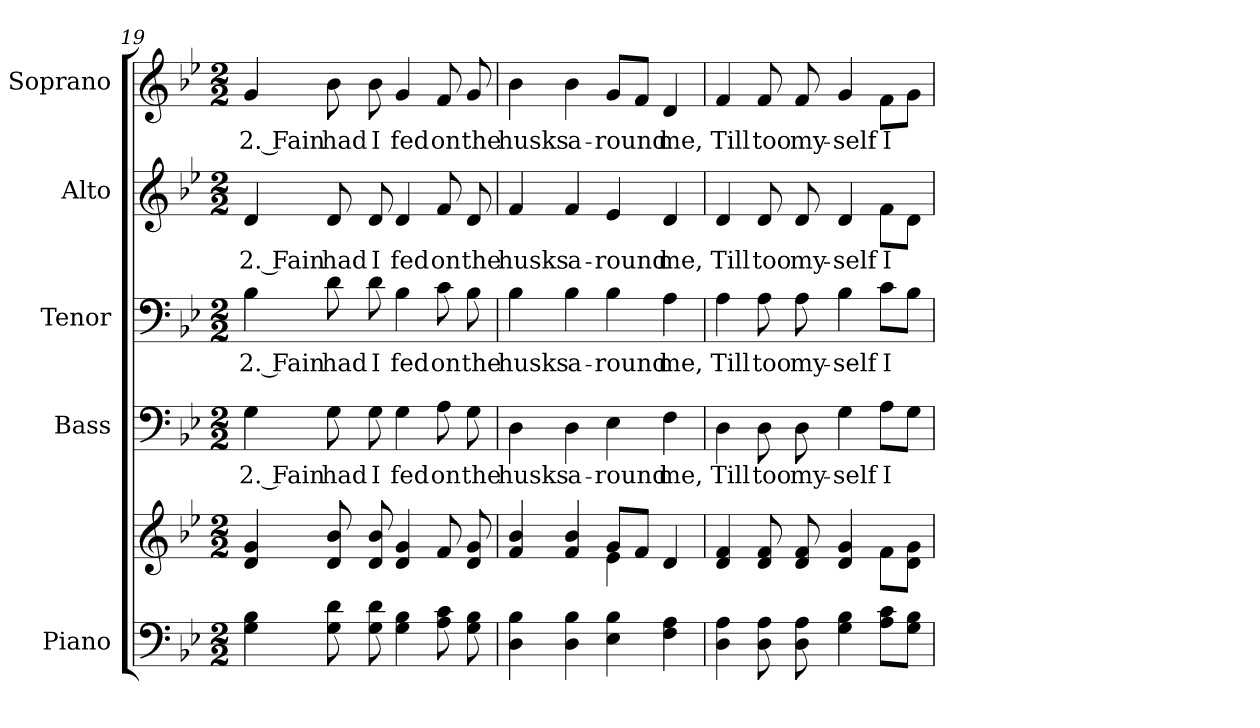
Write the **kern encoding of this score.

**kern	**kern	**kern	**text	**kern	**text	**kern	**text	**kern	**text
*part5	*part5	*part4	*part4	*part3	*part3	*part2	*part2	*part1	*part1
*staff6	*staff5	*staff4	*staff4	*staff3	*staff3	*staff2	*staff2	*staff1	*staff1
*I"Piano	*	*I"Bass	*	*I"Tenor	*	*I"Alto	*	*I"Soprano	*
*I'Pno.	*	*I'B.	*	*I'T.	*	*I'A.	*	*I'S.	*
!!LO:LB:g=z
*clefF4	*clefG2	*clefF4	*	*clefF4	*	*clefG2	*	*clefG2	*
*k[b-e-]	*k[b-e-]	*k[b-e-]	*	*k[b-e-]	*	*k[b-e-]	*	*k[b-e-]	*
*B-:	*B-:	*B-:	*	*B-:	*	*B-:	*	*B-:	*
*M2/2	*M2/2	*M2/2	*	*M2/2	*	*M2/2	*	*M2/2	*
=19	=19	=19	=19	=19	=19	=19	=19	=19	=19
!	!	!	!LO:LY:b:color=#000000	!	!	!	!	!	!
!	!	!	!	!	!LO:LY:b:color=#000000	!	!	!	!
!	!	!	!	!	!	!	!LO:LY:b:color=#000000	!	!
!	!	!	!	!	!	!	!	!	!LO:LY:b:color=#000000
4Gi\ 4B-i	4di/ 4gi	4Gi\	2. Fain	4B-i\	2. Fain	4di/	2. Fain	4gi/	2. Fain
!	!	!	!LO:LY:b:color=#000000	!	!	!	!	!	!
!	!	!	!	!	!LO:LY:b:color=#000000	!	!	!	!
!	!	!	!	!	!	!	!LO:LY:b:color=#000000	!	!
!	!	!	!	!	!	!	!	!	!LO:LY:b:color=#000000
8Gi\ 8di	8di/ 8b-i	8Gi\	had	8di\	had	8di/	had	8b-i\	had
!	!	!	!LO:LY:b:color=#000000	!	!	!	!	!	!
!	!	!	!	!	!LO:LY:b:color=#000000	!	!	!	!
!	!	!	!	!	!	!	!LO:LY:b:color=#000000	!	!
!	!	!	!	!	!	!	!	!	!LO:LY:b:color=#000000
8Gi\ 8di	8di/ 8b-i	8Gi\	I	8di\	I	8di/	I	8b-i\	I
!	!	!	!LO:LY:b:color=#000000	!	!	!	!	!	!
!	!	!	!	!	!LO:LY:b:color=#000000	!	!	!	!
!	!	!	!	!	!	!	!LO:LY:b:color=#000000	!	!
!	!	!	!	!	!	!	!	!	!LO:LY:b:color=#000000
4Gi\ 4B-i	4di/ 4gi	4Gi\	fed	4B-i\	fed	4di/	fed	4gi/	fed
!	!	!	!LO:LY:b:color=#000000	!	!	!	!	!	!
!	!	!	!	!	!LO:LY:b:color=#000000	!	!	!	!
!	!	!	!	!	!	!	!LO:LY:b:color=#000000	!	!
!	!	!	!	!	!	!	!	!	!LO:LY:b:color=#000000
8Ai\ 8ci	8fi/	8Ai\	on	8ci\	on	8fi/	on	8fi/	on
!	!	!	!LO:LY:b:color=#000000	!	!	!	!	!	!
!	!	!	!	!	!LO:LY:b:color=#000000	!	!	!	!
!	!	!	!	!	!	!	!LO:LY:b:color=#000000	!	!
!	!	!	!	!	!	!	!	!	!LO:LY:b:color=#000000
8Gi\ 8B-i	8di/ 8gi	8Gi\	the	8B-i\	the	8di/	the	8gi/	the
=20	=20	=20	=20	=20	=20	=20	=20	=20	=20
*	*^	*	*	*	*	*	*	*	*
!	!	!	!	!LO:LY:b:color=#000000	!	!	!	!	!	!
!	!	!	!	!	!	!LO:LY:b:color=#000000	!	!	!	!
!	!	!	!	!	!	!	!	!LO:LY:b:color=#000000	!	!
!	!	!	!	!	!	!	!	!	!	!LO:LY:b:color=#000000
4Di\ 4B-i	4fi/ 4b-i	2ryy	4Di\	husks	4B-i\	husks	4fi/	husks	4b-i\	husks
!	!	!	!	!LO:LY:b:color=#000000	!	!	!	!	!	!
!	!	!	!	!	!	!LO:LY:b:color=#000000	!	!	!	!
!	!	!	!	!	!	!	!	!LO:LY:b:color=#000000	!	!
!	!	!	!	!	!	!	!	!	!	!LO:LY:b:color=#000000
4Di\ 4B-i	4fi/ 4b-i	.	4Di\	a-	4B-i\	a-	4fi/	a-	4b-i\	a-
!	!	!	!	!LO:LY:b:color=#000000	!	!	!	!	!	!
!	!	!	!	!	!	!LO:LY:b:color=#000000	!	!	!	!
!	!	!	!	!	!	!	!	!LO:LY:b:color=#000000	!	!
!	!	!	!	!	!	!	!	!	!	!LO:LY:b:color=#000000
4E-i\ 4B-i	8gi/L	4e-i\	4E-i\	-round	4B-i\	-round	4e-i/	-round	8gi/L	-round
.	8fi/J	.	.	.	.	.	.	.	8fi/J	.
!	!	!	!	!LO:LY:b:color=#000000	!	!	!	!	!	!
!	!	!	!	!	!	!LO:LY:b:color=#000000	!	!	!	!
!	!	!	!	!	!	!	!	!LO:LY:b:color=#000000	!	!
!	!	!	!	!	!	!	!	!	!	!LO:LY:b:color=#000000
4Fi\ 4Ai	4di/	4ryy	4Fi\	me,	4Ai\	me,	4di/	me,	4di/	me,
*	*v	*v	*	*	*	*	*	*	*	*
!!LO:PB:g=z
=21	=21	=21	=21	=21	=21	=21	=21	=21	=21
*	*^	*	*	*	*	*	*	*	*
!	!	!	!	!LO:LY:b:color=#000000	!	!	!	!	!	!
*	*v	*v	*	*	*	*	*	*	*	*
*	*^	*	*	*	*	*	*	*	*
!	!	!	!	!	!	!LO:LY:b:color=#000000	!	!	!	!
*	*v	*v	*	*	*	*	*	*	*	*
*	*^	*	*	*	*	*	*	*	*
!	!	!	!	!	!	!	!	!LO:LY:b:color=#000000	!	!
*	*v	*v	*	*	*	*	*	*	*	*
*	*^	*	*	*	*	*	*	*	*
!	!	!	!	!	!	!	!	!	!	!LO:LY:b:color=#000000
*	*v	*v	*	*	*	*	*	*	*	*
4Di\ 4Ai	4di/ 4fi	4Di\	Till	4Ai\	Till	4di/	Till	4fi/	Till
!	!	!	!LO:LY:b:color=#000000	!	!	!	!	!	!
!	!	!	!	!	!LO:LY:b:color=#000000	!	!	!	!
!	!	!	!	!	!	!	!LO:LY:b:color=#000000	!	!
!	!	!	!	!	!	!	!	!	!LO:LY:b:color=#000000
8Di\ 8Ai	8di/ 8fi	8Di\	too	8Ai\	too	8di/	too	8fi/	too
!	!	!	!LO:LY:b:color=#000000	!	!	!	!	!	!
!	!	!	!	!	!LO:LY:b:color=#000000	!	!	!	!
!	!	!	!	!	!	!	!LO:LY:b:color=#000000	!	!
!	!	!	!	!	!	!	!	!	!LO:LY:b:color=#000000
8Di\ 8Ai	8di/ 8fi	8Di\	my-	8Ai\	my-	8di/	my-	8fi/	my-
!	!	!	!LO:LY:b:color=#000000	!	!	!	!	!	!
!	!	!	!	!	!LO:LY:b:color=#000000	!	!	!	!
!	!	!	!	!	!	!	!LO:LY:b:color=#000000	!	!
!	!	!	!	!	!	!	!	!	!LO:LY:b:color=#000000
4Gi\ 4B-i	4di/ 4gi	4Gi\	-self	4B-i\	-self	4di/	-self	4gi/	-self
!	!	!	!LO:LY:b:color=#000000	!	!	!	!	!	!
!	!	!	!	!	!LO:LY:b:color=#000000	!	!	!	!
!	!	!	!	!	!	!	!LO:LY:b:color=#000000	!	!
!	!	!	!	!	!	!	!	!	!LO:LY:b:color=#000000
8Ai\ 8ciL	8fi\L	8Ai\L	I	8ci\L	I	8fi\L	I	8fi\L	I
8Gi\ 8B-iJ	8di\ 8giJ	8Gi\J	.	8B-i\J	.	8di\J	.	8gi\J	.
=	=	=	=	=	=	=	=	=	=
*-	*-	*-	*-	*-	*-	*-	*-	*-	*-
